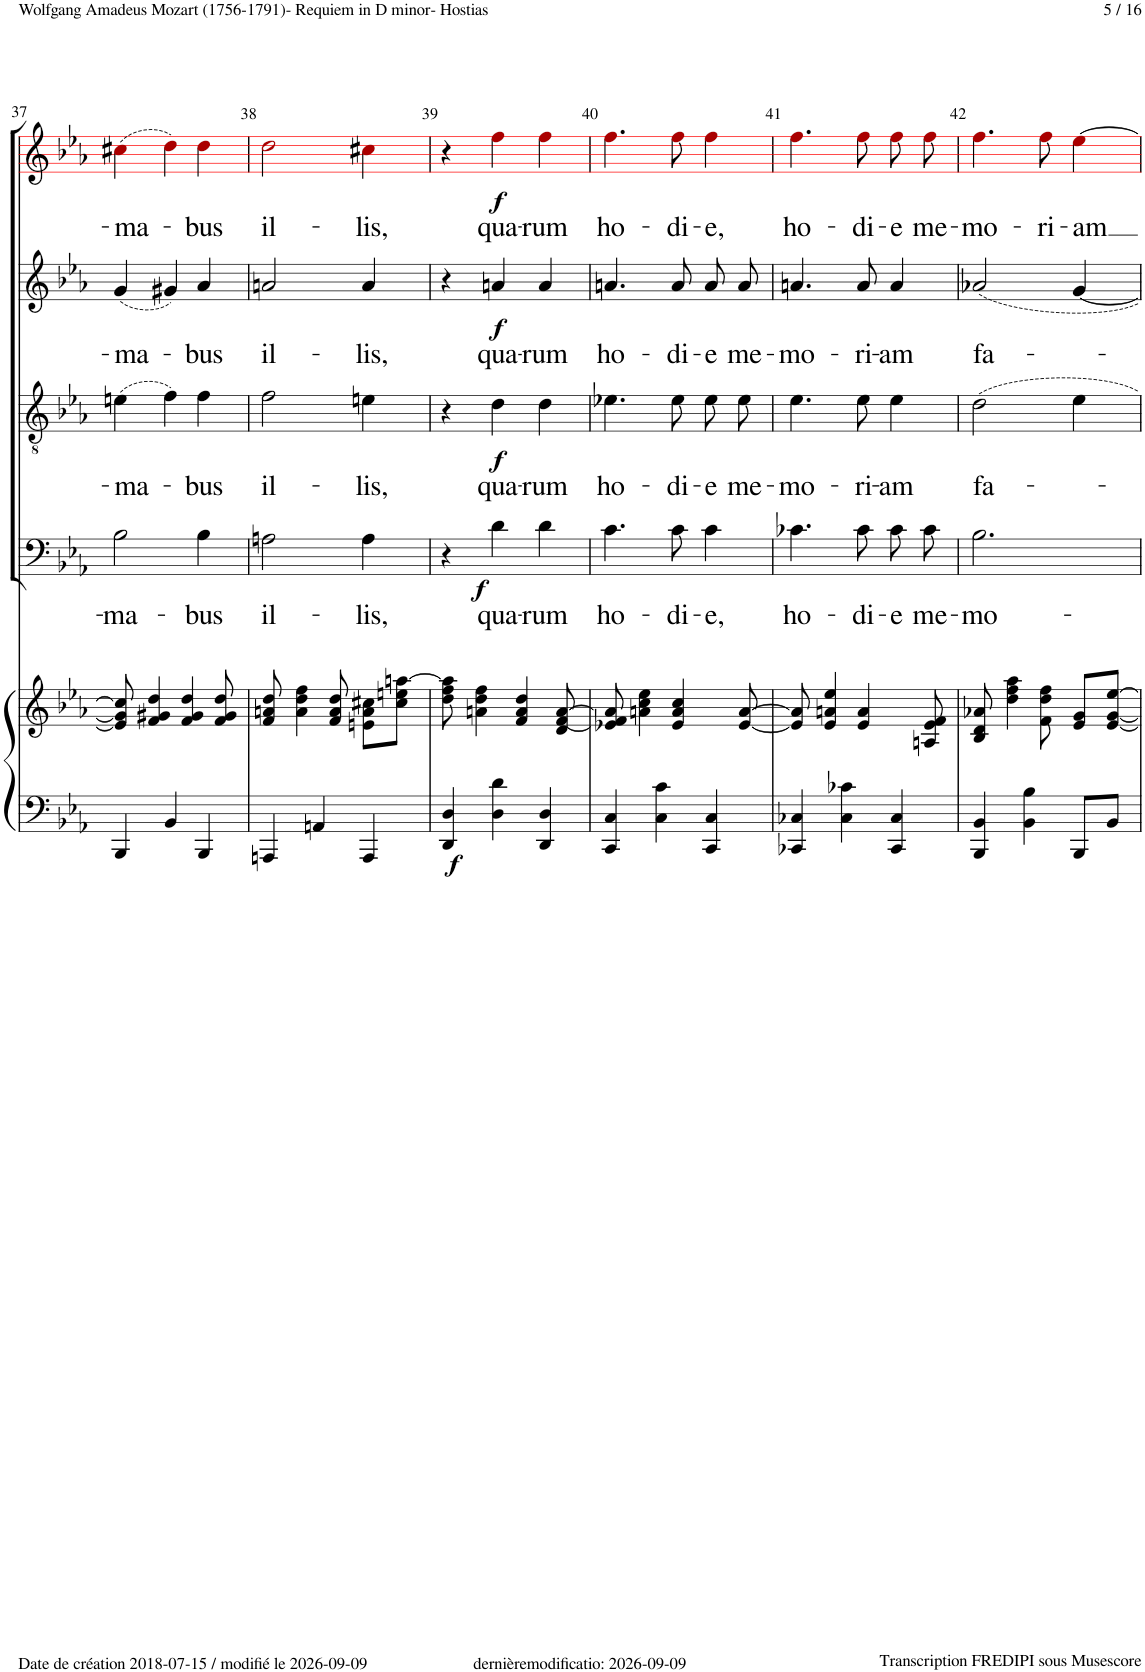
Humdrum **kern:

**kern	**kern	**dynam	**kern	**text	**dynam	**kern	**text	**dynam	**kern	**text	**dynam	**kern	**text	**dynam
*part5	*part5	*part5	*part4	*part4	*part4	*part3	*part3	*part3	*part2	*part2	*part2	*part1	*part1	*part1
*staff6	*staff5	*staff5/6	*staff4	*staff4	*staff4	*staff3	*staff3	*staff3	*staff2	*staff2	*staff2	*staff1	*staff1	*staff1
*I"Piano	*	*	*I"Bass	*	*	*I"Tenor	*	*	*I"Alto	*	*	*I"Soprano	*	*
*I'Pno	*	*	*	*	*	*	*	*	*	*	*	*	*	*
!!LO:PB:g=z
*clefF4	*clefG2	*	*clefF4	*	*	*clefGv2	*	*	*clefG2	*	*	*clefG2	*	*
*	*	*	*	*	*	*	*	*	*	*	*	*ITrd1c2	*	*
*k[b-e-a-]	*k[b-e-a-]	*	*k[b-e-a-]	*	*	*k[b-e-a-]	*	*	*k[b-e-a-]	*	*	*k[b-e-a-]	*	*
*M3/4	*M3/4	*	*M3/4	*	*	*M3/4	*	*	*M3/4	*	*	*M3/4	*	*
=37	=37	=37	=37	=37	=37	=37	=37	=37	=37	=37	=37	=37	=37	=37
!	!	!	!	!LO:LY:b	!	!	!LO:LY:b	!	!	!LO:LY:b	!	!	!LO:LY:b	!
4BBB-/	8e/] 8g/] 8cc#/]	.	2B-!\	-ma-	.	(4en!\	-ma-	.	(4g!/	-ma-	.	(4cc#X!i\	-ma-	.
.	4f/ 4g#X/ 4dd/	.	.	.	.	.	.	.	.	.	.	.	.	.
4BB-/	.	.	.	.	.	4f!\)	.	.	4g#X!/)	.	.	4dd!i\)	.	.
.	4f/ 4g#/ 4dd/	.	.	.	.	.	.	.	.	.	.	.	.	.
!	!	!	!	!LO:LY:b	!	!	!LO:LY:b	!	!	!LO:LY:b	!	!	!LO:LY:b	!
4BBB-/	.	.	4B-!\	-bus	.	4f!\	-bus	.	4a-!/	-bus	.	4dd!i\	-bus	.
.	8f/ 8g#/ 8dd/	.	.	.	.	.	.	.	.	.	.	.	.	.
=38	=38	=38	=38	=38	=38	=38	=38	=38	=38	=38	=38	=38	=38	=38
!	!	!	!	!LO:LY:b	!	!	!LO:LY:b	!	!	!LO:LY:b	!	!	!LO:LY:b	!
4AAAn/	8f/ 8an/ 8dd/	.	2An!\	il-	.	2f!\	il-	.	2an!/	il-	.	2dd!i\	il-	.
.	4a\ 4dd\ 4ff\	.	.	.	.	.	.	.	.	.	.	.	.	.
4AAn/	.	.	.	.	.	.	.	.	.	.	.	.	.	.
.	8f/ 8a/ 8dd/	.	.	.	.	.	.	.	.	.	.	.	.	.
!	!	!	!	!LO:LY:b	!	!	!LO:LY:b	!	!	!LO:LY:b	!	!	!LO:LY:b	!
4AAA/	8en\ 8a\ 8cc#X\L	.	4A!\	-lis,	.	4en!\	-lis,	.	4a!/	-lis,	.	4cc#X!i\	-lis,	.
.	8cc#\ 8een\ [8aan\J	.	.	.	.	.	.	.	.	.	.	.	.	.
=39	=39	=39	=39	=39	=39	=39	=39	=39	=39	=39	=39	=39	=39	=39
!	!	!LO:DY:b=2	!	!	!	!	!	!	!	!	!	!	!	!
4DD/ 4D/	8dd\ 8ff\ 8aa\]	f	4r	.	.	4r	.	.	4r	.	.	4r	.	.
.	4an\ 4dd\ 4ff\	.	.	.	.	.	.	.	.	.	.	.	.	.
!	!	!	!	!LO:LY:b	!LO:DY:b	!	!LO:LY:b	!LO:DY:b	!	!LO:LY:b	!LO:DY:b	!	!LO:LY:b	!LO:DY:b
4D\ 4d\	.	.	4d!\	qua-	f	4d!\	qua-	f	4an!/	qua-	f	4ff!i\	qua-	f
.	4f/ 4a/ 4dd/	.	.	.	.	.	.	.	.	.	.	.	.	.
!	!	!	!	!LO:LY:b	!	!	!LO:LY:b	!	!	!LO:LY:b	!	!	!LO:LY:b	!
4DD/ 4D/	.	.	4d!\	-rum	.	4d!\	-rum	.	4a!/	-rum	.	4ff!i\	-rum	.
.	8d/ [8f/ [8a/	.	.	.	.	.	.	.	.	.	.	.	.	.
=40	=40	=40	=40	=40	=40	=40	=40	=40	=40	=40	=40	=40	=40	=40
!	!	!	!	!LO:LY:b	!	!	!LO:LY:b	!	!	!LO:LY:b	!	!	!LO:LY:b	!
4CC/ 4C/	8e-X/ 8f/] 8a/]	.	4.c!\	ho-	.	4.e-X!\	ho-	.	4.an!/	ho-	.	4.ff!i\	ho-	.
.	4an\ 4cc\ 4ee-\	.	.	.	.	.	.	.	.	.	.	.	.	.
4C\ 4c\	.	.	.	.	.	.	.	.	.	.	.	.	.	.
!	!	!	!	!LO:LY:b	!	!	!LO:LY:b	!	!	!LO:LY:b	!	!	!LO:LY:b	!
.	4e-/ 4a/ 4cc/	.	8c!\	-di-	.	8e-!\	-di-	.	8a!/	-di-	.	8ff!i\	-di-	.
!	!	!	!	!LO:LY:b	!	!	!LO:LY:b	!	!	!LO:LY:b	!	!	!LO:LY:b	!
4CC/ 4C/	.	.	4c'~!\	-e,	.	8e-!\L	-e	.	8a!/L	-e	.	4ff'~!i\	-e,	.
!	!	!	!	!	!	!	!LO:LY:b	!	!	!LO:LY:b	!	!	!	!
.	[8e-/ [8a/	.	.	.	.	8e-!\J	me-	.	8a!/J	me-	.	.	.	.
=41	=41	=41	=41	=41	=41	=41	=41	=41	=41	=41	=41	=41	=41	=41
!	!	!	!	!LO:LY:b	!	!	!LO:LY:b	!	!	!LO:LY:b	!	!	!LO:LY:b	!
4CC-X/ 4C-X/	8e-/] 8a/]	.	4.c-X!\	ho-	.	4.e-!\	-mo-	.	4.an!/	-mo-	.	4.ff!i\	ho-	.
.	4e-/ 4an/ 4ee-/	.	.	.	.	.	.	.	.	.	.	.	.	.
4C-\ 4c-X\	.	.	.	.	.	.	.	.	.	.	.	.	.	.
!	!	!	!	!LO:LY:b	!	!	!LO:LY:b	!	!	!LO:LY:b	!	!	!LO:LY:b	!
.	4e-/ 4a/	.	8c-!\	-di-	.	8e-!\	-ri-	.	8a!/	-ri-	.	8ff!i\	-di-	.
!	!	!	!	!LO:LY:b	!	!	!LO:LY:b	!	!	!LO:LY:b	!	!	!LO:LY:b	!
4CC-/ 4C-/	.	.	8c-!\L	-e	.	4e-!\	-am	.	4a!/	-am	.	8ff!i\L	-e	.
!	!	!	!	!LO:LY:b	!	!	!	!	!	!	!	!	!LO:LY:b	!
.	8An/ 8e-/ 8f/	.	8c-!\J	me-	.	.	.	.	.	.	.	8ff!i\J	me-	.
=42	=42	=42	=42	=42	=42	=42	=42	=42	=42	=42	=42	=42	=42	=42
!	!	!	!	!LO:LY:b	!	!	!LO:LY:b	!	!	!LO:LY:b	!	!	!LO:LY:b	!
4BBB-/ 4BB-/	8B-/ 8d/ 8a-X/	.	2.B-!\	-mo-	.	2d!\	fa-	.	2a-X!/	fa-	.	4.ff!i\	-mo-	.
.	4dd\ 4ff\ 4aa-\	.	.	.	.	.	.	.	.	.	.	.	.	.
4BB-\ 4B-\	.	.	.	.	.	.	.	.	.	.	.	.	.	.
!	!	!	!	!	!	!	!	!	!	!	!	!	!LO:LY:b	!
.	8f\ 8dd\ 8ff\	.	.	.	.	.	.	.	.	.	.	8ff!i\	-ri-	.
!	!	!	!	!	!	!	!	!	!	!	!	!	!LO:LY:b	!
8BBB-/L	8e-/ 8g/L	.	.	.	.	4e-!\	.	.	[4g!/	.	.	[4ee-!i\	-am	.
8BB-/J	[8e-/ [8g/ [8ee-/J	.	.	.	.	.	.	.	.	.	.	.	.	.
=	=	=	=	=	=	=	=	=	=	=	=	=	=	=
*-	*-	*-	*-	*-	*-	*-	*-	*-	*-	*-	*-	*-	*-	*-
